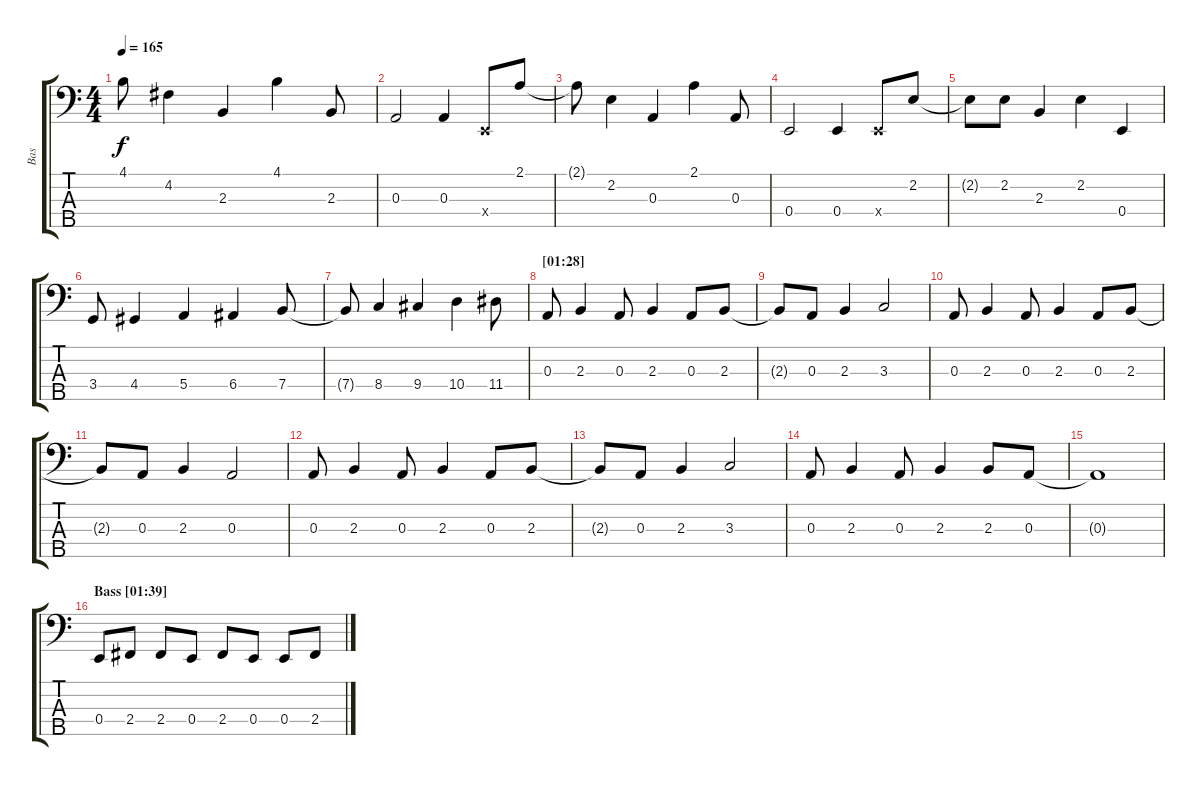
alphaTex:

\track ("Bas" "Bas") {instrument electricbassfinger}
\staff {score tabs}
\tuning (G2 D2 A1 E1 B0) {hide}
\ts (4 4)
\tempo 165
\clef f4
\ks c
4.1{t}.8{dy f} 4.2.4 2.3.4 4.1.4 2.3.8 |
0.3.2 0.3.4 0.4{x}.8 2.1.8 |
2.1{t}.8 2.2.4 0.3.4 2.1.4 0.3.8 |
0.4.2 0.4.4 0.4{x}.8 2.2.8 |
2.2{t}.8 2.2.8 2.3.4 2.2.4 0.4.4 |
\section ("" "")
3.4.8 4.4.4 5.4.4 6.4.4 7.4.8 |
7.4{t}.8 8.4.4 9.4.4 10.4.4 11.4.8 |
\section ("" "[01:28]")
0.3.8 2.3.4 0.3.8 2.3.4 0.3.8 2.3.8 |
2.3{t}.8 0.3.8 2.3.4 3.3.2 |
0.3.8 2.3.4 0.3.8 2.3.4 0.3.8 2.3.8 |
2.3{t}.8 0.3.8 2.3.4 0.3.2 |
0.3.8 2.3.4 0.3.8 2.3.4 0.3.8 2.3.8 |
2.3{t}.8 0.3.8 2.3.4 3.3.2 |
0.3.8 2.3.4 0.3.8 2.3.4 2.3.8 0.3.8 |
0.3{t}.1 |
\section ("" "Bass [01:39]")
0.4.8 2.4.8 2.4.8 0.4.8 2.4.8 0.4.8 0.4.8 2.4.8
